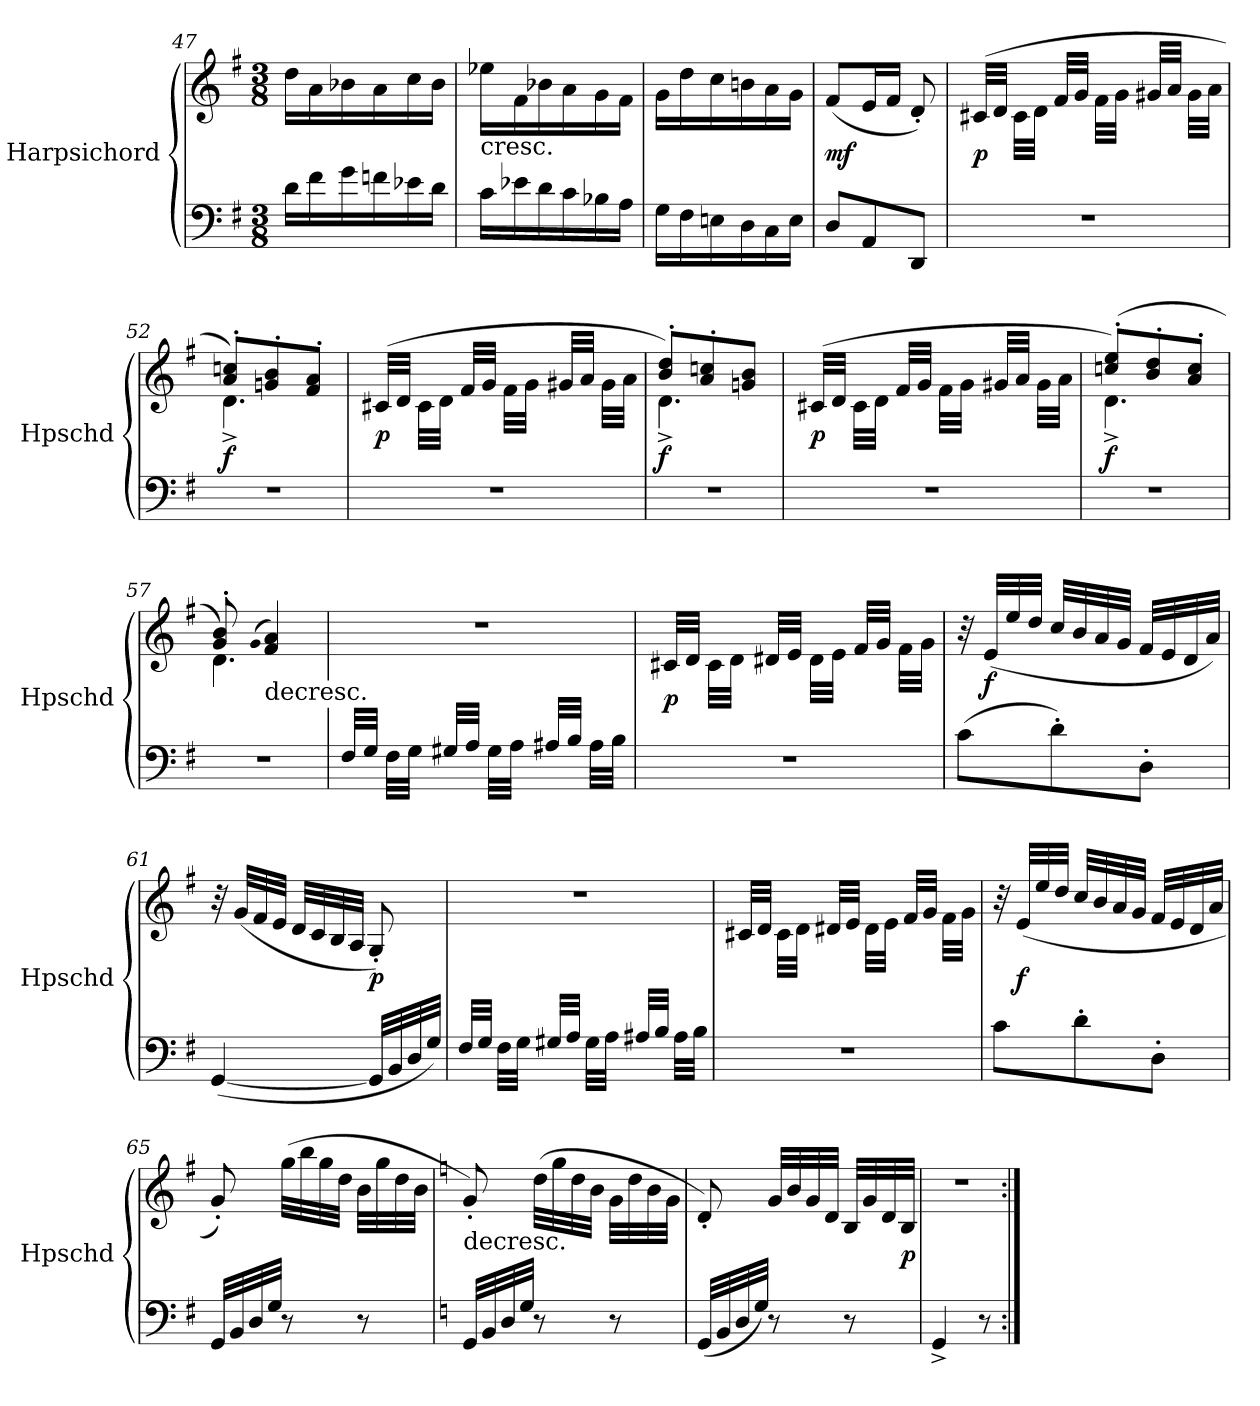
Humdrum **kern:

**kern	**kern	**dynam
*part1	*part1	*part1
*staff2	*staff1	*staff1/2
*I"Harpsichord	*	*
*I'Hpschd	*	*
*clefF4	*clefG2	*
*k[f#]	*k[f#]	*
*G:	*G:	*
*M3/8	*M3/8	*
=47	=47	=47
16d\LL	16dd\LL	.
16f#\	16a\	.
16g\	16b-X\	.
16fn\	16a\	.
16e-X\	16cc\	.
16d\JJ	16b-\JJ	.
=48	=48	=48
!	!LO:TX:c:t=cresc.	!
16c\LL	16ee-X\LL	.
16e-X\	16f#\	.
16d\	16b-X\	.
16c\	16a\	.
16B-X\	16g\	.
16A\JJ	16f#\JJ	.
=49	=49	=49
16G\LL	16g\LL	.
16F#\	16dd\	.
16En\	16cc\	.
16D\	16bn\	.
16C\	16a\	.
16E\JJ	16g\JJ	.
=50	=50	=50
8D/L	(8f#/L	mf
8AA/	16e/L	.
.	16f#/JJ	.
8DD/J	8d'/)	.
=51	=51	=51
4.r	(32c#X/LLL	p
.	32d/JJJ	.
.	32c#\LLL	.
.	32d\JJJ	.
.	32f#/LLL	.
.	32g/JJJ	.
.	32f#\LLL	.
.	32g\JJJ	.
.	32g#X/LLL	.
.	32a/JJJ	.
.	32g#\LLL	.
.	32a\JJJ	.
=52	=52	=52
*	*^	*
4.r	8a'/ 8ccn'/L)	4.d^\	f
.	8gn'/ 8b'/	.	.
.	8f#'/ 8a'/J	.	.
*	*v	*v	*
=53	=53	=53
4.r	(32c#X/LLL	p
.	32d/JJJ	.
.	32c#\LLL	.
.	32d\JJJ	.
.	32f#/LLL	.
.	32g/JJJ	.
.	32f#\LLL	.
.	32g\JJJ	.
.	32g#X/LLL	.
.	32a/JJJ	.
.	32g#\LLL	.
.	32a\JJJ	.
=54	=54	=54
*	*^	*
4.r	8b'/ 8dd'/L)	4.d^\	f
.	8a'/ 8ccn'/	.	.
.	8gn/ 8b/J	.	.
*	*v	*v	*
=55	=55	=55
4.r	(32c#X/LLL	p
.	32d/JJJ	.
.	32c#\LLL	.
.	32d\JJJ	.
.	32f#/LLL	.
.	32g/JJJ	.
.	32f#\LLL	.
.	32g\JJJ	.
.	32g#X/LLL	.
.	32a/JJJ	.
.	32g#\LLL	.
.	32a\JJJ	.
=56	=56	=56
*	*^	*
4.r	(8ccn'/ 8ee'/L)	4.d^\	f
.	8b'/ 8dd'/	.	.
.	8a'/ 8cc'/J	.	.
=57	=57	=57	=57
4.r	8g'/ 8b'/	4.d\)	.
.	(qg	.	.
!	!LO:TX:c:t=decresc.	!	!
.	4f#/ 4a/)	.	.
*	*v	*v	*
=58	=58	=58
32F#/LLL	4.r	.
32G/JJJ	.	.
32F#\LLL	.	.
32G\JJJ	.	.
32G#X/LLL	.	.
32A/JJJ	.	.
32G#\LLL	.	.
32A\JJJ	.	.
32A#X/LLL	.	.
32B/JJJ	.	.
32A#\LLL	.	.
32B\JJJ	.	.
=59	=59	=59
4.r	32c#X/LLL	p
.	32d/JJJ	.
.	32c#\LLL	.
.	32d\JJJ	.
.	32d#X/LLL	.
.	32e/JJJ	.
.	32d#\LLL	.
.	32e\JJJ	.
.	32f#/LLL	.
.	32g/JJJ	.
.	32f#\LLL	.
.	32g\JJJ	.
=60	=60	=60
(8c\L	32r	.
.	(32e/LLL	f
.	32ee/	.
.	32dd/JJJ	.
8d'\)	32cc/LLL	.
.	32b/	.
.	32a/	.
.	32g/JJJ	.
8D'\J	32f#/LLL	.
.	32e/	.
.	32d/	.
.	32a/JJJ)	.
=61	=61	=61
([4GG/	32r	.
.	(32g/LLL	.
.	32f#/	.
.	32e/JJJ	.
.	32d/LLL	.
.	32c/	.
.	32B/	.
.	32A/JJJ	.
32GG/LLL]	8G'/)	p
32BB/	.	.
32D/	.	.
32G/JJJ)	.	.
=62	=62	=62
32F#/LLL	4.r	.
32G/JJJ	.	.
32F#\LLL	.	.
32G\JJJ	.	.
32G#X/LLL	.	.
32A/JJJ	.	.
32G#\LLL	.	.
32A\JJJ	.	.
32A#X/LLL	.	.
32B/JJJ	.	.
32A#\LLL	.	.
32B\JJJ	.	.
=63	=63	=63
4.r	32c#X/LLL	.
.	32d/JJJ	.
.	32c#\LLL	.
.	32d\JJJ	.
.	32d#X/LLL	.
.	32e/JJJ	.
.	32d#\LLL	.
.	32e\JJJ	.
.	32f#/LLL	.
.	32g/JJJ	.
.	32f#\LLL	.
.	32g\JJJ	.
=64	=64	=64
8c\L	32r	.
.	(32e/LLL	f
.	32ee/	.
.	32dd/JJJ	.
8d'\	32cc/LLL	.
.	32b/	.
.	32a/	.
.	32g/JJJ	.
8D'\J	32f#/LLL	.
.	32e/	.
.	32d/	.
.	32a/JJJ	.
=65	=65	=65
32GG/LLL	8g'/)	.
32BB/	.	.
32D/	.	.
32G/JJJ	.	.
8r	(32gg\LLL	.
.	32bb\	.
.	32gg\	.
.	32dd\JJJ	.
8r	32b\LLL	.
.	32gg\	.
.	32dd\	.
.	32b\JJJ	.
=66	=66	=66
*k[]	*k[]	*
!	!LO:TX:c:t=decresc.	!
32GG/LLL	8g'/)	.
32BB/	.	.
32D/	.	.
32G/JJJ	.	.
8r	(32dd\LLL	.
.	32gg\	.
.	32dd\	.
.	32b\JJJ	.
8r	32g\LLL	.
.	32dd\	.
.	32b\	.
.	32g\JJJ	.
=67	=67	=67
(32GG/LLL	8d'/)	.
32BB/	.	.
32D/	.	.
32G/JJJ)	.	.
8r	32g/LLL	.
.	32b/	.
.	32g/	.
.	32d/JJJ	.
8r	32B/LLL	.
.	32g/	.
.	32d/	.
.	32B/JJJ	p
=68	=68	=68
4GG^/	4.r	.
8r	.	.
=:|!	=:|!	=:|!
*-	*-	*-
